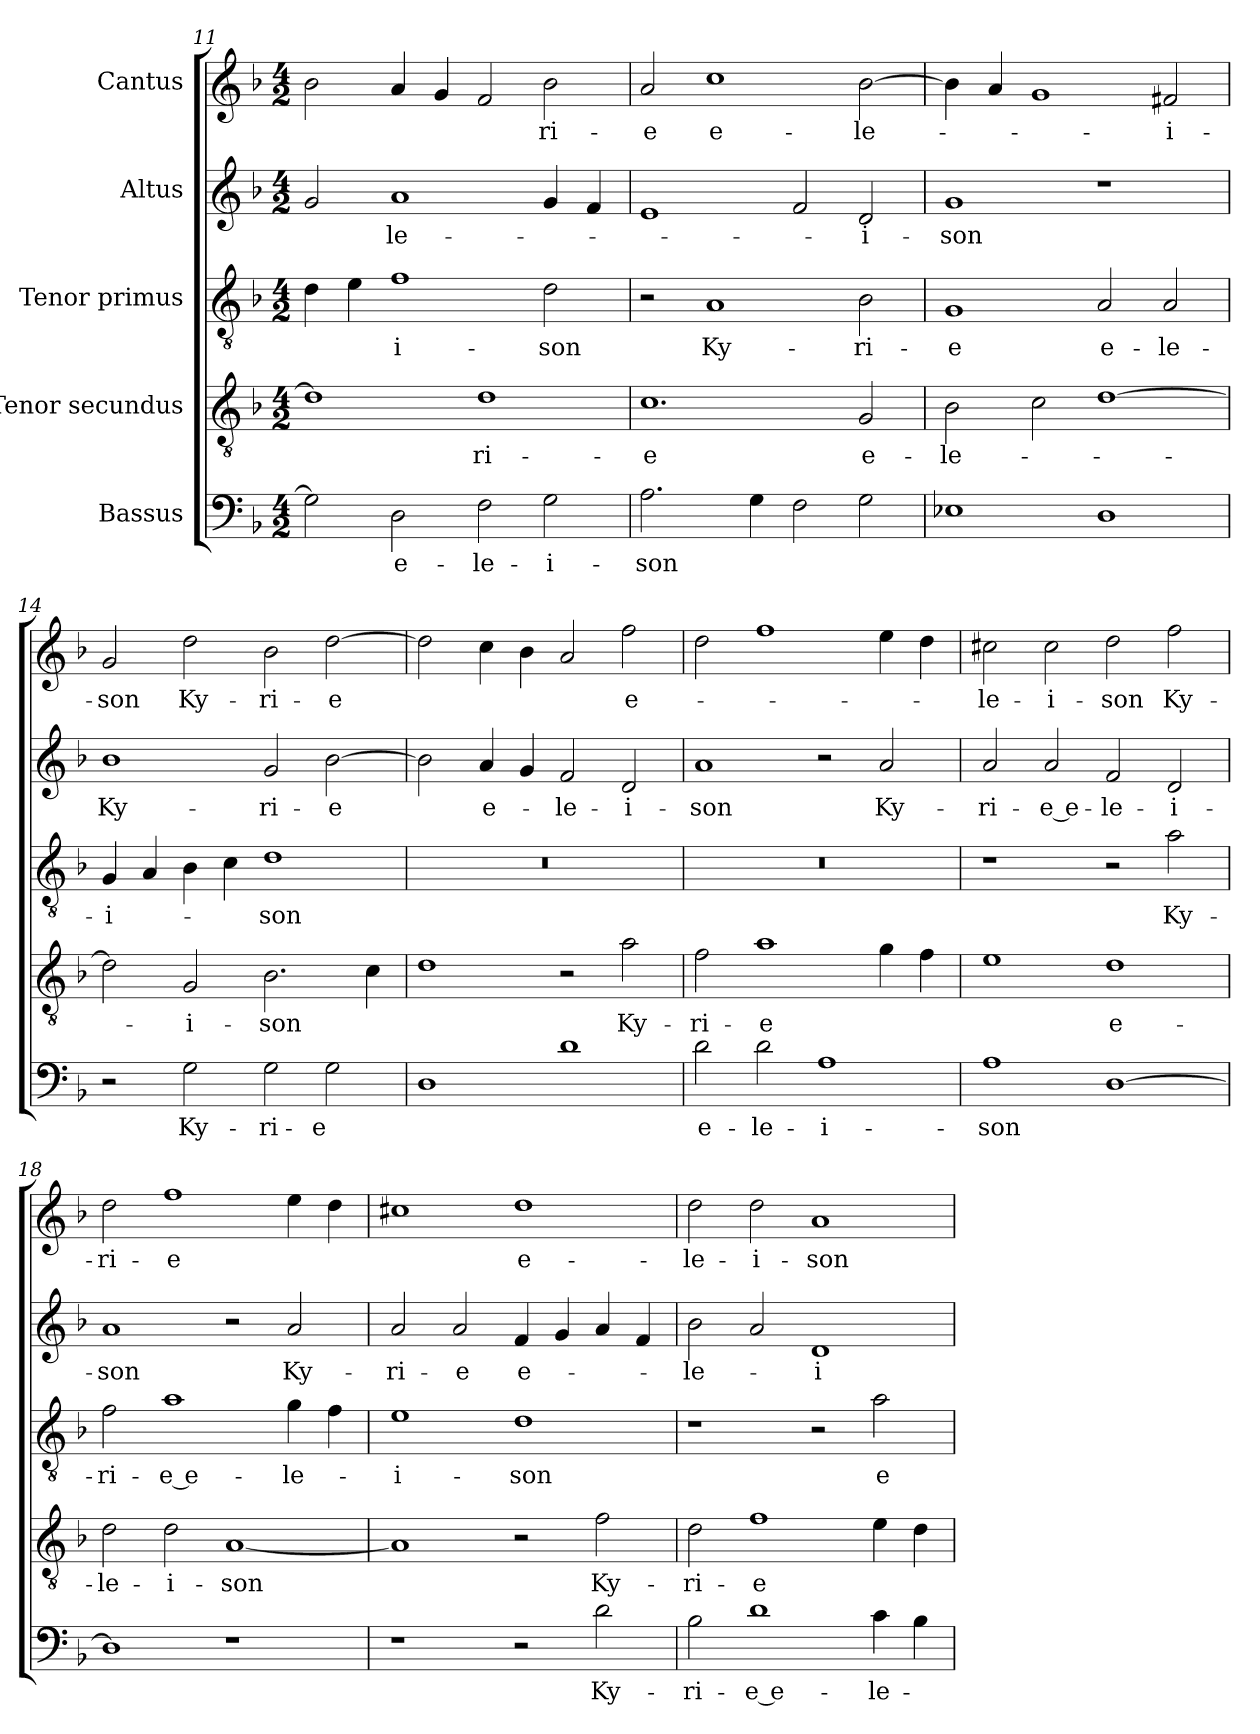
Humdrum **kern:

**kern	**text	**kern	**text	**kern	**text	**kern	**text	**kern	**text
*part5	*part5	*part4	*part4	*part3	*part3	*part2	*part2	*part1	*part1
*staff5	*staff5	*staff4	*staff4	*staff3	*staff3	*staff2	*staff2	*staff1	*staff1
*I"Bassus	*	*I"Tenor secundus	*	*I"Tenor primus	*	*I"Altus	*	*I"Cantus	*
*clefF4	*	*clefGv2	*	*clefGv2	*	*clefG2	*	*clefG2	*
*k[b-]	*	*k[b-]	*	*k[b-]	*	*k[b-]	*	*k[b-]	*
*M4/2	*	*M4/2	*	*M4/2	*	*M4/2	*	*M4/2	*
=11	=11	=11	=11	=11	=11	=11	=11	=11	=11
2G\]	.	1d\]	.	4d\	.	2g/	.	2b-\	.
.	.	.	.	4e\	.	.	.	.	.
2D\	e-	.	.	1f\	-i-	1a/	-le-	4a/	.
.	.	.	.	.	.	.	.	4g/	.
2F\	-le-	1d\	-ri-	.	.	.	.	2f/	.
2G\	-i-	.	.	2d\	-son	4g/	.	2b-\	-ri-
.	.	.	.	.	.	4f/	.	.	.
=12	=12	=12	=12	=12	=12	=12	=12	=12	=12
2.A\	-son	1.c\	-e	2r	.	1e/	.	2a/	-e
.	.	.	.	1A/	Ky-	.	.	1cc\	e-
4G\	.	.	.	.	.	.	.	.	.
2F\	.	.	.	.	.	2f/	.	.	.
2G\	.	2G/	e-	2B-\	-ri-	2d/	-i-	[2b-\	-le-
=13	=13	=13	=13	=13	=13	=13	=13	=13	=13
1E-X\	.	2B-\	-le-	1G/	-e	1g/	-son	4b-\]	.
.	.	.	.	.	.	.	.	4a/	.
.	.	2c\	.	.	.	.	.	1g/	.
1D\	.	[1d\	.	2A/	e-	1r	.	.	.
.	.	.	.	2A/	-le-	.	.	2f#X/	-i-
=14	=14	=14	=14	=14	=14	=14	=14	=14	=14
2r	.	2d\]	.	4G/	-i-	1b-\	Ky-	2g/	-son
.	.	.	.	4A/	.	.	.	.	.
2G\	Ky-	2G/	-i-	4B-\	.	.	.	2dd\	Ky-
.	.	.	.	4c\	.	.	.	.	.
2G\	-ri-	2.B-\	-son	1d\	-son	2g/	-ri-	2b-\	-ri-
2G\	-e	.	.	.	.	[2b-\	-e	[2dd\	-e
.	.	4c\	.	.	.	.	.	.	.
=15	=15	=15	=15	=15	=15	=15	=15	=15	=15
1D\	.	1d\	.	0r	.	2b-\]	.	2dd\]	.
.	.	.	.	.	.	4a/	e-	4cc\	.
.	.	.	.	.	.	4g/	.	4b-\	.
1d\	.	2r	.	.	.	2f/	-le-	2a/	.
.	.	2a\	Ky-	.	.	2d/	-i-	2ff\	e-
=16	=16	=16	=16	=16	=16	=16	=16	=16	=16
2d\	e-	2f\	-ri-	0r	.	1a/	-son	2dd\	.
2d\	-le-	1a\	-e	.	.	.	.	1ff\	.
1A\	-i-	.	.	.	.	2r	.	.	.
.	.	4g\	.	.	.	2a/	Ky-	4ee\	.
.	.	4f\	.	.	.	.	.	4dd\	.
=17	=17	=17	=17	=17	=17	=17	=17	=17	=17
1A\	-son	1e\	.	1r	.	2a/	-ri-	2cc#X\	-le-
.	.	.	.	.	.	2a/	-e e-	2cc#\	-i-
[1D\	.	1d\	e-	2r	.	2f/	-le-	2dd\	-son
.	.	.	.	2a\	Ky-	2d/	-i-	2ff\	Ky-
=18	=18	=18	=18	=18	=18	=18	=18	=18	=18
1D\]	.	2d\	-le-	2f\	-ri-	1a/	-son	2dd\	-ri-
.	.	2d\	-i-	1a\	-e e-	.	.	1ff\	-e
1r	.	[1A/	-son	.	.	2r	.	.	.
.	.	.	.	4g\	-le-	2a/	Ky-	4ee\	.
.	.	.	.	4f\	.	.	.	4dd\	.
=19	=19	=19	=19	=19	=19	=19	=19	=19	=19
1r	.	1A/]	.	1e\	-i-	2a/	-ri-	1cc#X\	.
.	.	.	.	.	.	2a/	-e	.	.
2r	.	2r	.	1d\	-son	4f/	e-	1dd\	e-
.	.	.	.	.	.	4g/	.	.	.
2d\	Ky-	2f\	Ky-	.	.	4a/	.	.	.
.	.	.	.	.	.	4f/	.	.	.
=20	=20	=20	=20	=20	=20	=20	=20	=20	=20
2B-\	-ri-	2d\	-ri-	1r	.	2b-\	-le-	2dd\	-le-
1d\	-e e-	1f\	-e	.	.	2a/	.	2dd\	-i-
.	.	.	.	2r	.	1d/	-i-	1a/	-son
4c\	-le-	4e\	.	2a\	e-	.	.	.	.
4B-\	.	4d\	.	.	.	.	.	.	.
=	=	=	=	=	=	=	=	=	=
*-	*-	*-	*-	*-	*-	*-	*-	*-	*-
